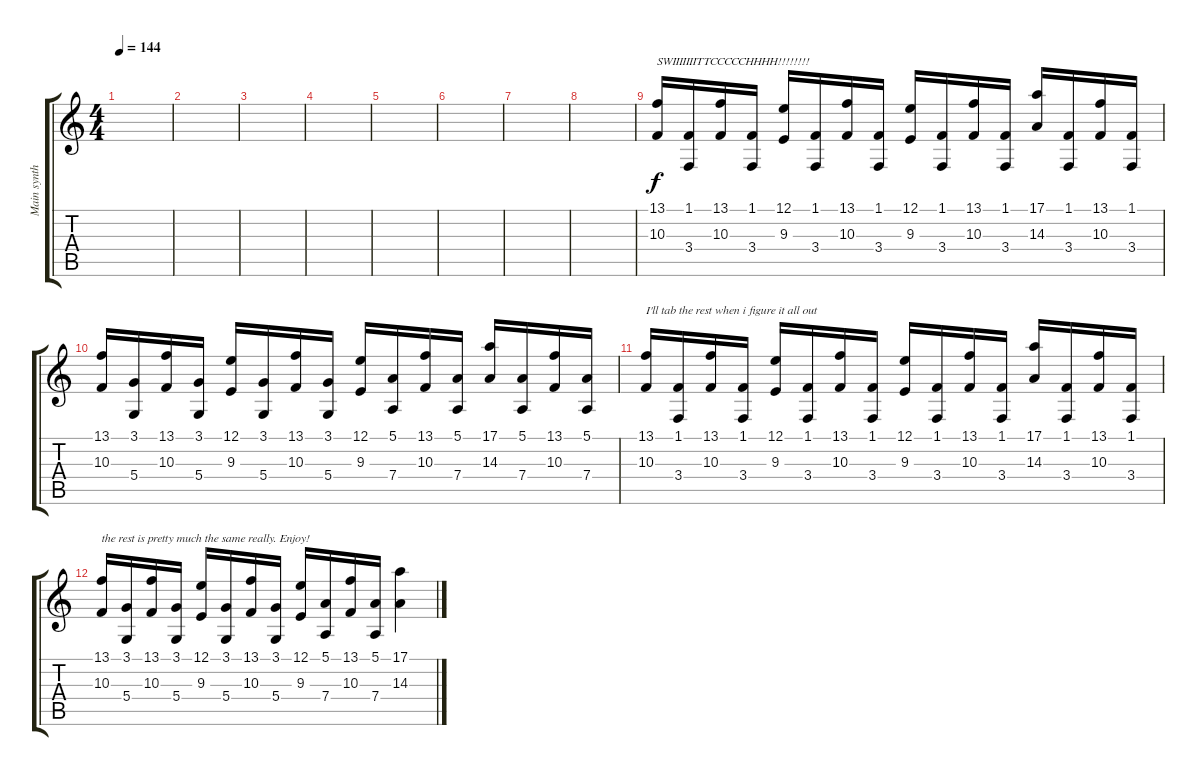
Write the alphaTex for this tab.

\track ("Main synth" "Main synth") {instrument lead2sawtooth}
\staff {score tabs}
\tuning (E4 B3 G3 D3 A2 E2) {hide}
\ts (4 4)
\tempo 144
\clef g2
\ks c
|
|
|
|
|
|
|
|
(13.1 10.3).16{txt "SWIIIIIIITTCCCCCHHHH!!!!!!!!"} (1.1 3.4).16 (13.1 10.3).16 (1.1 3.4).16 (12.1 9.3).16 (1.1 3.4).16 (13.1 10.3).16 (1.1 3.4).16 (12.1 9.3).16 (1.1 3.4).16 (13.1 10.3).16 (1.1 3.4).16 (17.1 14.3).16 (1.1 3.4).16 (13.1 10.3).16 (1.1 3.4).16 |
(13.1 10.3).16 (3.1 5.4).16 (13.1 10.3).16 (3.1 5.4).16 (12.1 9.3).16 (3.1 5.4).16 (13.1 10.3).16 (3.1 5.4).16 (12.1 9.3).16 (5.1 7.4).16 (13.1 10.3).16 (5.1 7.4).16 (17.1 14.3).16 (5.1 7.4).16 (13.1 10.3).16 (5.1 7.4).16 |
(13.1 10.3).16{txt "I'll tab the rest when i figure it all out"} (1.1 3.4).16 (13.1 10.3).16 (1.1 3.4).16 (12.1 9.3).16 (1.1 3.4).16 (13.1 10.3).16 (1.1 3.4).16 (12.1 9.3).16 (1.1 3.4).16 (13.1 10.3).16 (1.1 3.4).16 (17.1 14.3).16 (1.1 3.4).16 (13.1 10.3).16 (1.1 3.4).16 |
(13.1 10.3).16{txt "the rest is pretty much the same really. Enjoy!"} (3.1 5.4).16 (13.1 10.3).16 (3.1 5.4).16 (12.1 9.3).16 (3.1 5.4).16 (13.1 10.3).16 (3.1 5.4).16 (12.1 9.3).16 (5.1 7.4).16 (13.1 10.3).16 (5.1 7.4).16 (17.1 14.3).4
